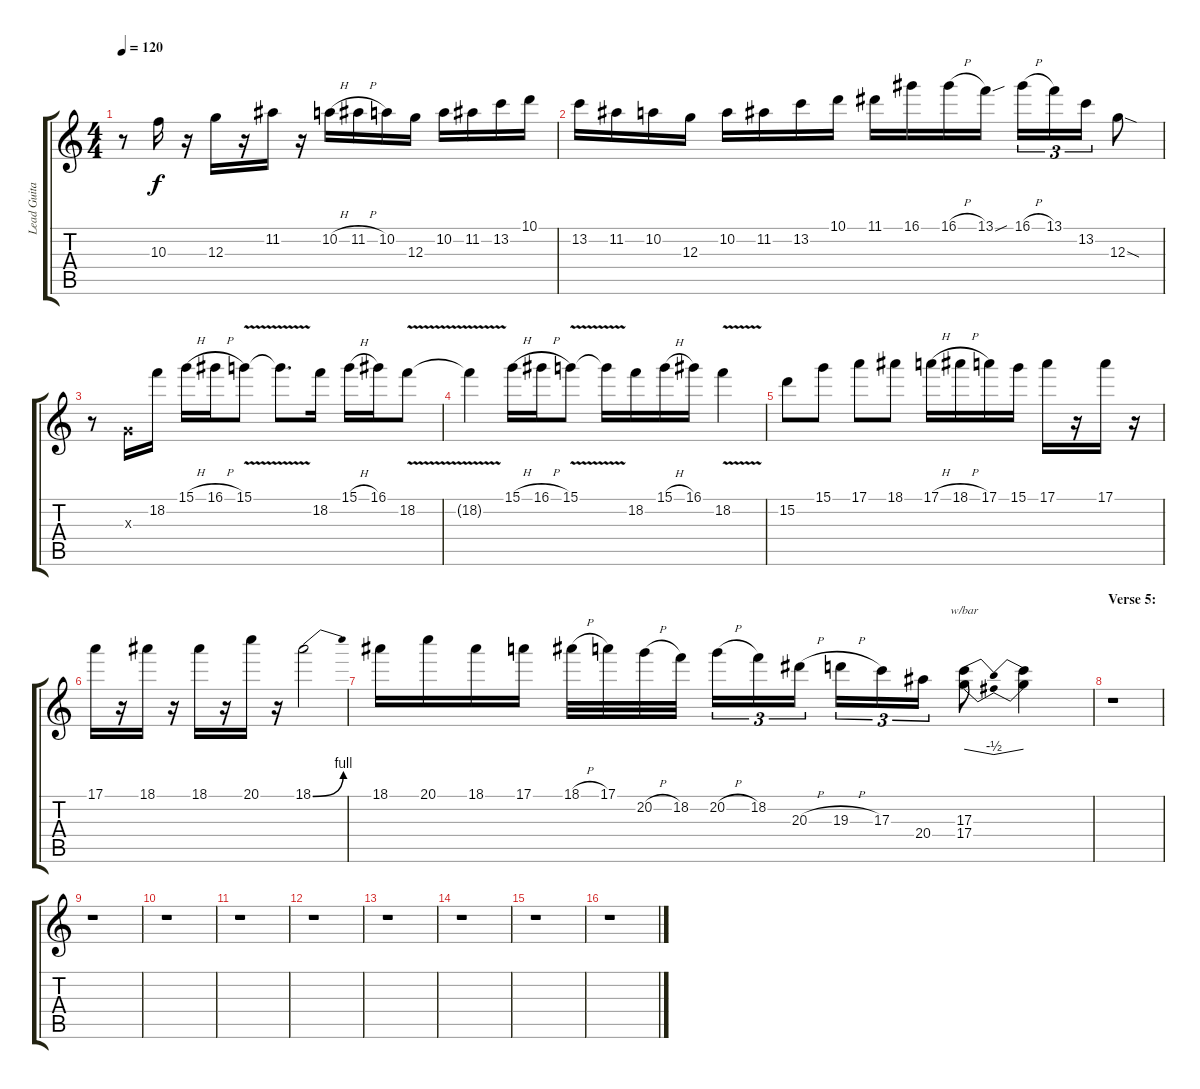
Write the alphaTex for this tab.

\track ("Lead Guitar" "Lead Guita") {instrument distortionguitar}
\staff {score tabs}
\tuning (E4 B3 G3 D3 A2 E2) {hide}
\ts (4 4)
\tempo 120
\clef g2
\ks c
r.8{dy f} 10.3.16 r.16 12.3.16 r.16 11.2.16 r.16 10.2{h}.16 11.2{h}.16 10.2.16 12.3.16 10.2.16 11.2.16 13.2.16 10.1.16 |
13.2.16 11.2.16 10.2.16 12.3.16 10.2.16 11.2.16 13.2.16 10.1.16 11.1.16 16.1.16 16.1{h}.16 13.1{sou}.16 16.1{h}.16{tu (3 2)} 13.1.16{tu (3 2)} 13.2.16{tu (3 2)} 12.3{sod}.8 |
r.8 0.3{x}.16 18.2.16 15.1{h}.16 16.1{h}.16 15.1{v}.8 15.1{t}.8{d} 18.2.16 15.1{h}.16 16.1.16 18.2{v}.8 |
18.2{t}.4 15.1{h}.16 16.1{h}.16 15.1{v}.8 15.1{t}.16 18.2.16 15.1{h}.16 16.1.16 18.2{v}.4 |
15.2.8 15.1.8 17.1.8 18.1.8 17.1{h}.16 18.1{h}.16 17.1.16 15.1.16 17.1.16 r.16 17.1.16 r.16 |
17.1.16 r.16 18.1.16 r.16 18.1.16 r.16 20.1.16 r.16 18.1{be (bend 0 0 60 4)}.2 |
18.1.16 20.1.16 18.1.16 17.1.16 18.1{h}.32 17.1.32 20.2{h}.32 18.2.32 20.2{h}.16{tu (3 2)} 18.2.16{tu (3 2)} 20.3{h}.16{tu (3 2)} 19.3{h}.16{tu (3 2)} 17.3.16{tu (3 2)} 20.4.16{tu (3 2)} (17.3 17.4).8{tbe (dip default 0 0 30 -2 60 0)} (17.3{t} 17.4{t}).4 |
\section ("" "Verse 5:")
r.1 |
r.1 |
r.1 |
r.1 |
r.1 |
r.1 |
r.1 |
r.1 |
r.1
